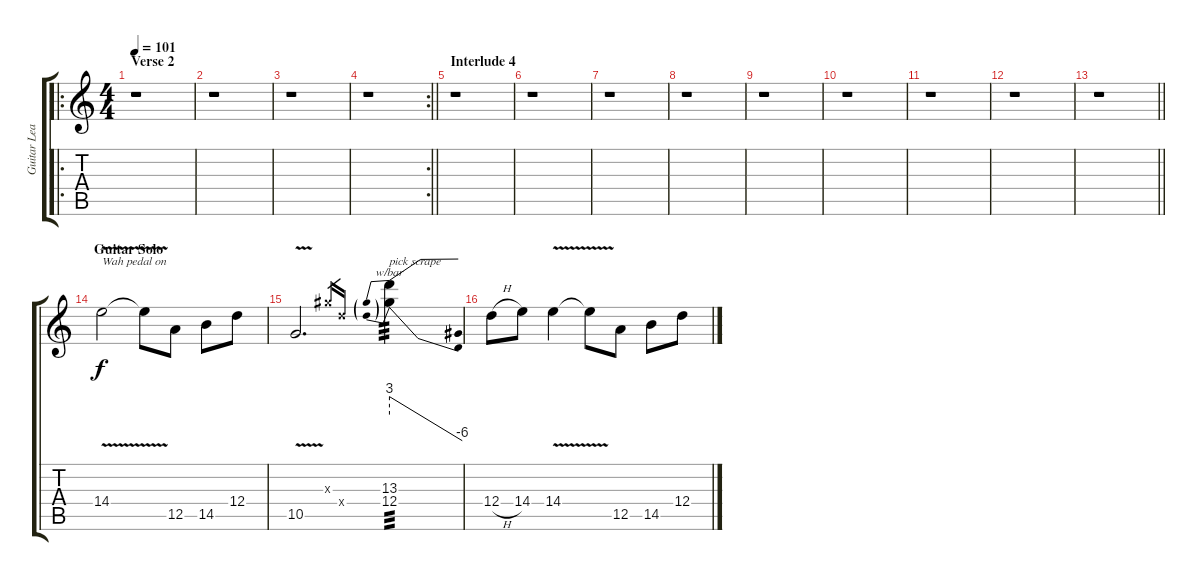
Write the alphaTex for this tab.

\track ("Guitar Lead" "Guitar Lea") {instrument overdrivenguitar}
\staff {score tabs}
\tuning (E4 B3 G3 D3 A2 E2) {hide}
\ro
\ts (4 4)
\section ("" "Verse 2")
\tempo 101
\clef g2
\ks c
r.1{dy f} |
r.1 |
r.1 |
\rc 2
\barLineRight lightlight
r.1 |
\section ("" "Interlude 4")
r.1 |
r.1 |
r.1 |
r.1 |
r.1 |
r.1 |
r.1 |
r.1 |
\barLineRight lightlight
r.1 |
\section ("" "Guitar Solo")
14.4{v}.2{txt "Wah pedal on"} 14.4{t}.8 12.5.8 14.5.8 12.4.8 |
10.5{v}.2{d} 13.3{x}.16{gr} 12.4{x}.16{gr} (13.3 12.4).4{tbe (predivedive default 0 12 60 -24) txt "pick scrape" tp 3} |
12.4{h}.8 14.4.8 14.4{v}.4 14.4{t}.8 12.5.8 14.5.8 12.4.8
